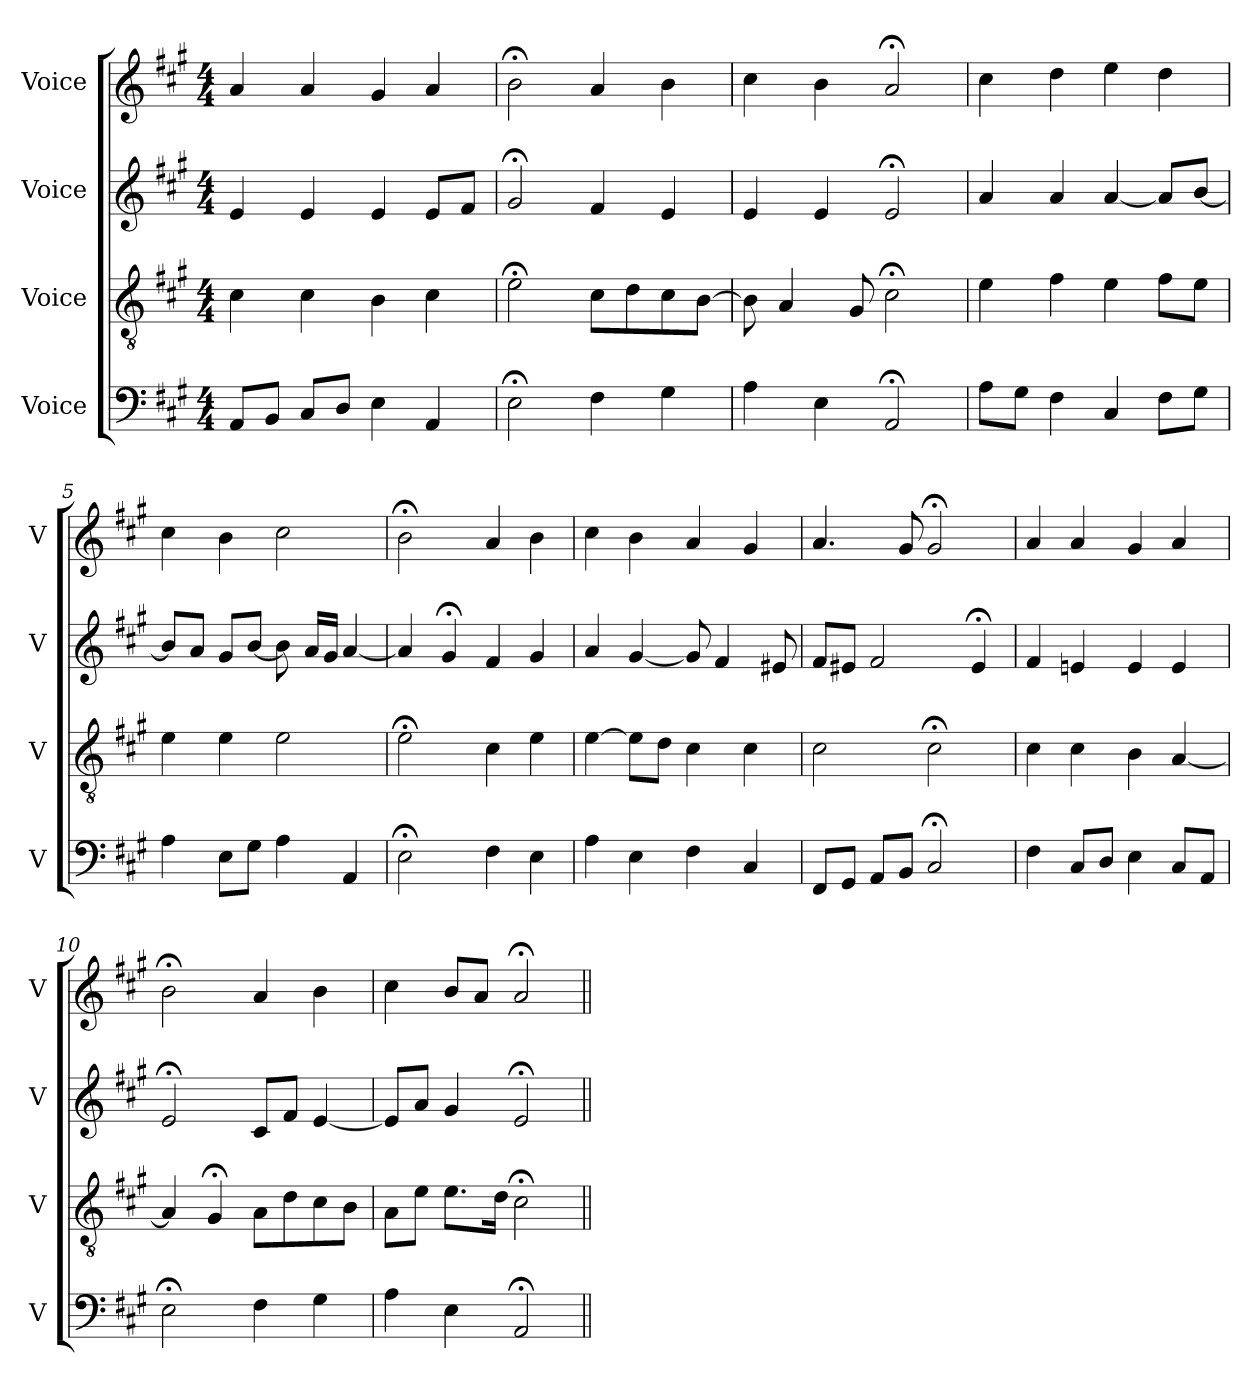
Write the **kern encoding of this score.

**kern	**kern	**kern	**kern
*part4	*part3	*part2	*part1
*staff4	*staff3	*staff2	*staff1
*I"Voice	*I"Voice	*I"Voice	*I"Voice
*I'V	*I'V	*I'V	*I'V
*clefF4	*clefGv2	*clefG2	*clefG2
*k[f#c#g#]	*k[f#c#g#]	*k[f#c#g#]	*k[f#c#g#]
*M4/4	*M4/4	*M4/4	*M4/4
*MM100	*MM100	*MM100	*MM100
=1	=1	=1	=1
8AA/L	4c#\	4e/	4a/
8BB/J	.	.	.
8C#/L	4c#\	4e/	4a/
8D/J	.	.	.
4E\	4B\	4e/	4g#/
4AA/	4c#\	8e/L	4a/
.	.	8f#/J	.
=2	=2	=2	=2
2E;\	2e;\	2g#;/	2b;\
4F#\	8c#\L	4f#/	4a/
.	8d\	.	.
4G#\	8c#\	4e/	4b\
.	[8B\J	.	.
=3	=3	=3	=3
4A\	8B\]	4e/	4cc#\
.	4A/	.	.
4E\	.	4e/	4b\
.	8G#/	.	.
2AA;/	2c#;\	2e;/	2a;/
=4	=4	=4	=4
8A\L	4e\	4a/	4cc#\
8G#\J	.	.	.
4F#\	4f#\	4a/	4dd\
4C#/	4e\	[4a/	4ee\
8F#\L	8f#\L	8a/L]	4dd\
8G#\J	8e\J	[8b/J	.
!!LO:LB:g=z
=5	=5	=5	=5
4A\	4e\	8b/L]	4cc#\
.	.	8a/J	.
8E\L	4e\	8g#/L	4b\
8G#\J	.	[8b/J	.
4A\	2e\	8b\]	2cc#\
.	.	16a/LL	.
.	.	16g#/JJ	.
4AA/	.	[4a/	.
=6	=6	=6	=6
2E;\	2e;\	4a/]	2b;\
.	.	4g#;/	.
4F#\	4c#\	4f#/	4a/
4E\	4e\	4g#/	4b\
=7	=7	=7	=7
4A\	[4e\	4a/	4cc#\
4E\	8e\L]	[4g#/	4b\
.	8d\J	.	.
4F#\	4c#\	8g#/]	4a/
.	.	4f#/	.
4C#/	4c#\	.	4g#/
.	.	8e#X/	.
=8	=8	=8	=8
8FF#/L	2c#\	8f#/L	4.a/
8GG#/J	.	8e#X/J	.
8AA/L	.	2f#/	.
8BB/J	.	.	8g#/
2C#;/	2c#;\	.	2g#;/
.	.	4e#;/	.
=9	=9	=9	=9
4F#\	4c#\	4f#/	4a/
8C#/L	4c#\	4en/	4a/
8D/J	.	.	.
4E\	4B\	4e/	4g#/
8C#/L	[4A/	4e/	4a/
8AA/J	.	.	.
!!LO:LB:g=z
=10	=10	=10	=10
2E;\	4A/]	2e;/	2b;\
.	4G#;/	.	.
4F#\	8A\L	8c#/L	4a/
.	8d\	8f#/J	.
4G#\	8c#\	[4e/	4b\
.	8B\J	.	.
=11	=11	=11	=11
4A\	8A\L	8e/L]	4cc#\
.	8e\J	8a/J	.
4E\	8.e\L	4g#/	8b/L
.	.	.	8a/J
.	16d\Jk	.	.
2AA;/	2c#;\	2e;/	2a;/
=||	=||	=||	=||
*-	*-	*-	*-
